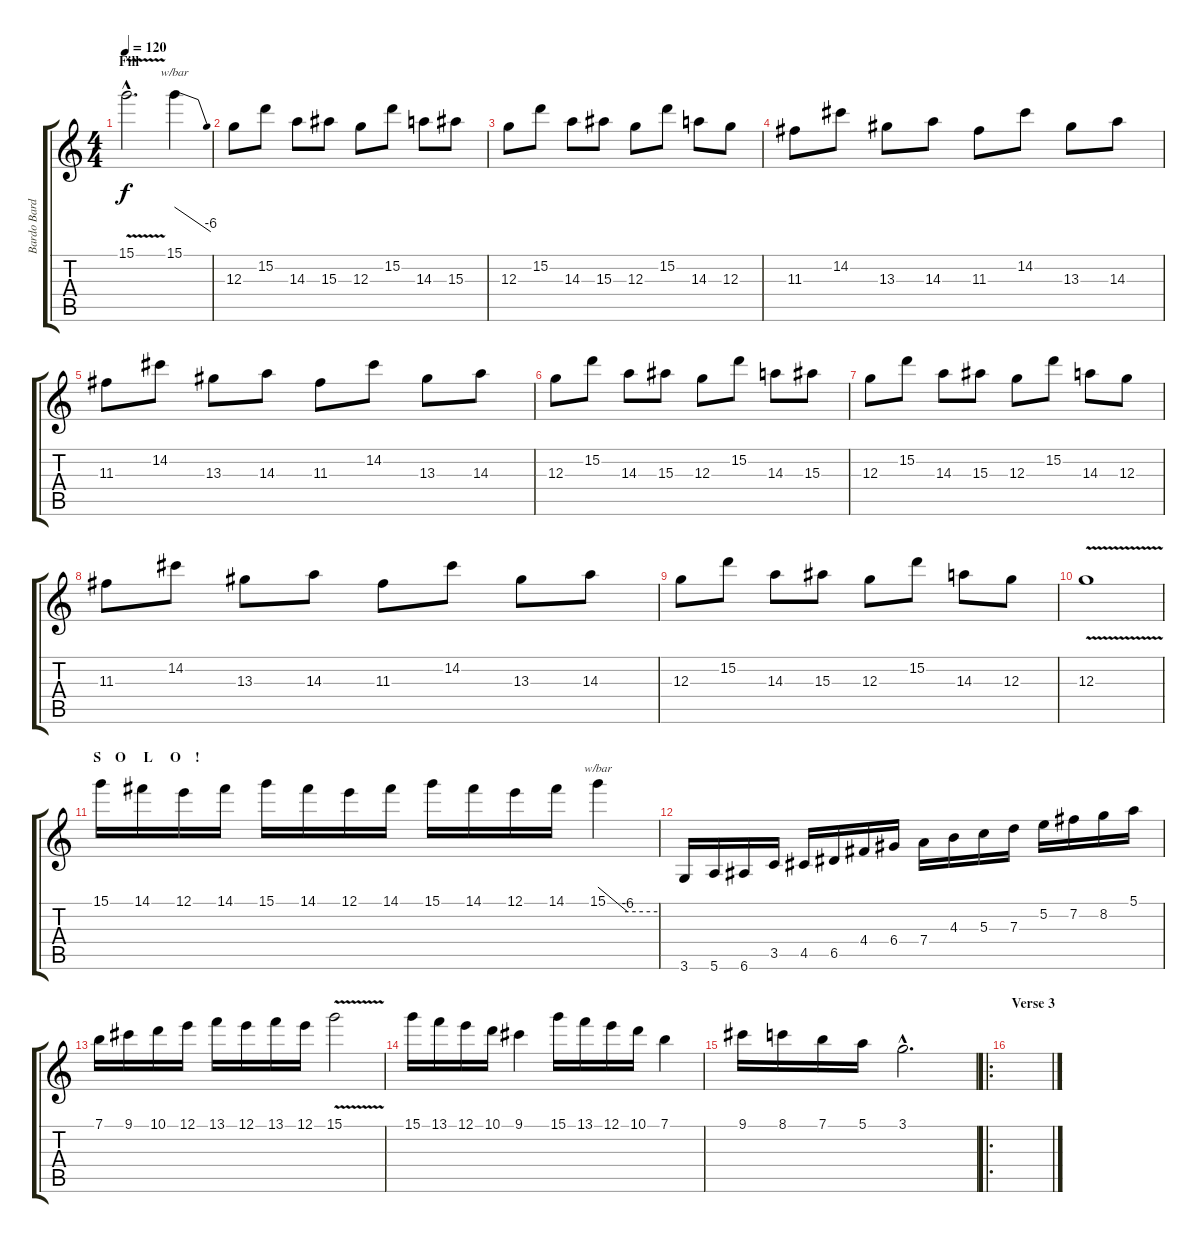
\track ("Bardo Bardosson" "Bardo Bard") {instrument distortionguitar}
\staff {score tabs}
\tuning (E4 B3 G3 D3 A2 E2) {hide}
\ts (4 4)
\section ("" "Fill")
\tempo 120
\clef g2
\ks c
15.1{v hac}.2{d dy f} 15.1.4{tbe (dive default 0 0 60 -24)} |
12.3.8 15.2.8 14.3.8 15.3.8 12.3.8 15.2.8 14.3.8 15.3.8 |
12.3.8 15.2.8 14.3.8 15.3.8 12.3.8 15.2.8 14.3.8 12.3.8 |
11.3.8 14.2.8 13.3.8 14.3.8 11.3.8 14.2.8 13.3.8 14.3.8 |
11.3.8 14.2.8 13.3.8 14.3.8 11.3.8 14.2.8 13.3.8 14.3.8 |
12.3.8 15.2.8 14.3.8 15.3.8 12.3.8 15.2.8 14.3.8 15.3.8 |
12.3.8 15.2.8 14.3.8 15.3.8 12.3.8 15.2.8 14.3.8 12.3.8 |
11.3.8 14.2.8 13.3.8 14.3.8 11.3.8 14.2.8 13.3.8 14.3.8 |
12.3.8 15.2.8 14.3.8 15.3.8 12.3.8 15.2.8 14.3.8 12.3.8 |
12.3{v}.1 |
\section ("" "S    O     L     O    !")
15.1.16 14.1.16 12.1.16 14.1.16 15.1.16 14.1.16 12.1.16 14.1.16 15.1.16 14.1.16 12.1.16 14.1.16 15.1.4{tbe (custom default 0 0 30 -24 60 -24)} |
3.6.16 5.6.16 6.6.16 3.5.16 4.5.16 6.5.16 4.4.16 6.4.16 7.4.16 4.3.16 5.3.16 7.3.16 5.2.16 7.2.16 8.2.16 5.1.16 |
7.1.16 9.1.16 10.1.16 12.1.16 13.1.16 12.1.16 13.1.16 12.1.16 15.1{v}.2 |
15.1.16 13.1.16 12.1.16 10.1.16 9.1.4 15.1.16 13.1.16 12.1.16 10.1.16 7.1.4 |
9.1.16 8.1.16 7.1.16 5.1.16 3.1{hac}.2{d} |
\ro
\section ("" "Verse 3")
